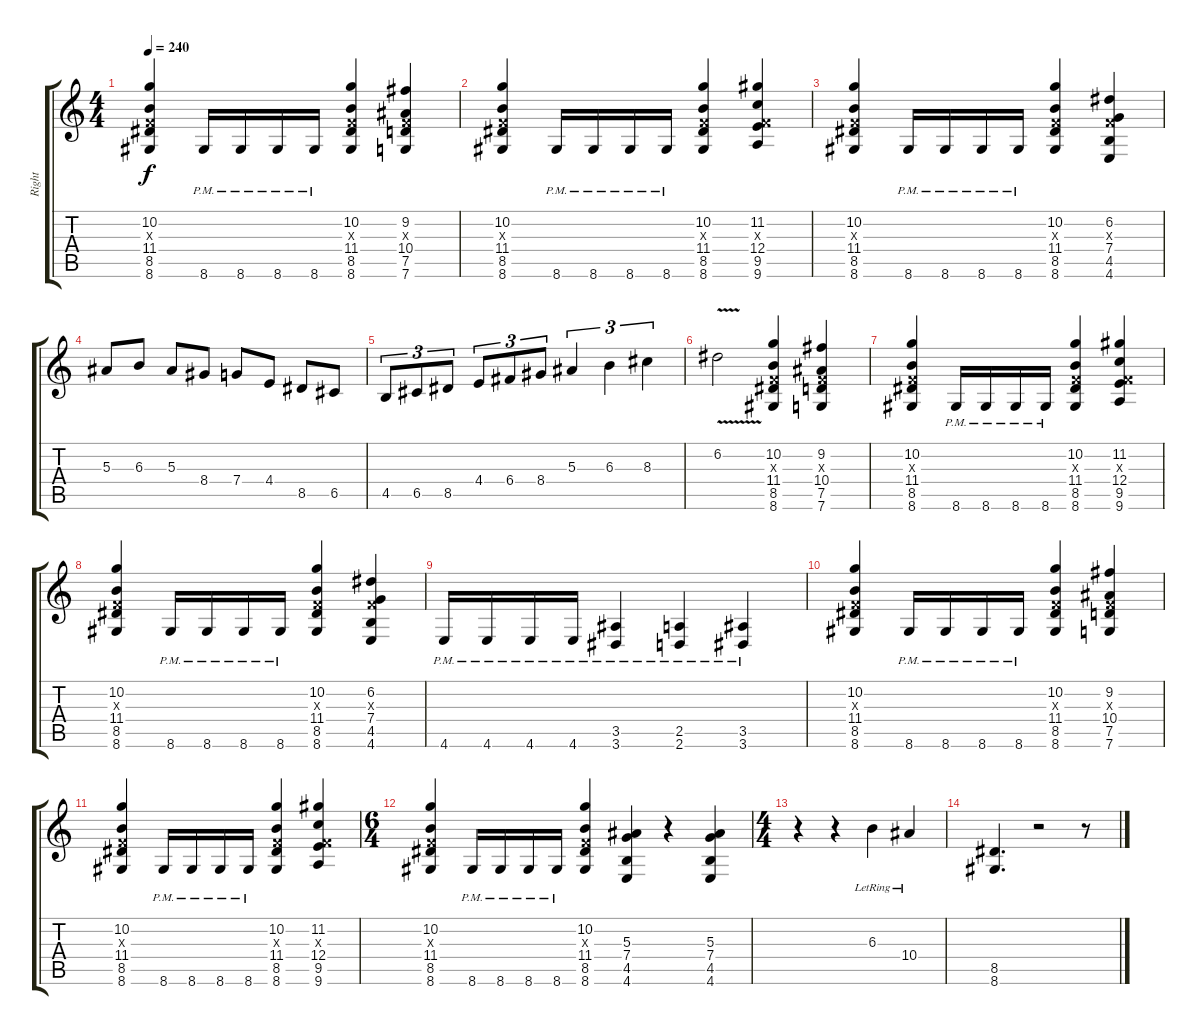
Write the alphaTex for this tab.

\track ("Right" "Right") {instrument distortionguitar}
\staff {score tabs}
\tuning (D4 A3 F3 C3 G2 C2) {hide}
\ts (4 4)
\tempo 240
\clef g2
\ks c
(10.2 0.3{x} 11.4 8.5 8.6).4{dy f} 8.6{pm}.16 8.6{pm}.16 8.6{pm}.16 8.6{pm}.16 (10.2 0.3{x} 11.4 8.5 8.6).4 (9.2 0.3{x} 10.4 7.5 7.6).4 |
(10.2 0.3{x} 11.4 8.5 8.6).4 8.6{pm}.16 8.6{pm}.16 8.6{pm}.16 8.6{pm}.16 (10.2 0.3{x} 11.4 8.5 8.6).4 (11.2 0.3{x} 12.4 9.5 9.6).4 |
(10.2 0.3{x} 11.4 8.5 8.6).4 8.6{pm}.16 8.6{pm}.16 8.6{pm}.16 8.6{pm}.16 (10.2 0.3{x} 11.4 8.5 8.6).4 (6.2 0.3{x} 7.4 4.5 4.6).4 |
5.3.8 6.3.8 5.3.8 8.4.8 7.4.8 4.4.8 8.5.8 6.5.8 |
4.5.8{tu (3 2)} 6.5.8{tu (3 2)} 8.5.8{tu (3 2)} 4.4.8{tu (3 2)} 6.4.8{tu (3 2)} 8.4.8{tu (3 2)} 5.3.4{tu (3 2)} 6.3.4{tu (3 2)} 8.3.4{tu (3 2)} |
6.2{v}.2 (10.2 0.3{x} 11.4 8.5 8.6).4 (9.2 0.3{x} 10.4 7.5 7.6).4 |
(10.2 0.3{x} 11.4 8.5 8.6).4 8.6{pm}.16 8.6{pm}.16 8.6{pm}.16 8.6{pm}.16 (10.2 0.3{x} 11.4 8.5 8.6).4 (11.2 0.3{x} 12.4 9.5 9.6).4 |
(10.2 0.3{x} 11.4 8.5 8.6).4 8.6{pm}.16 8.6{pm}.16 8.6{pm}.16 8.6{pm}.16 (10.2 0.3{x} 11.4 8.5 8.6).4 (6.2 0.3{x} 7.4 4.5 4.6).4 |
4.6{pm}.16 4.6{pm}.16 4.6{pm}.16 4.6{pm}.16 (3.5{pm} 3.6{pm}).4 (2.5{pm} 2.6{pm}).4 (3.5{pm} 3.6{pm}).4 |
(10.2 0.3{x} 11.4 8.5 8.6).4 8.6{pm}.16 8.6{pm}.16 8.6{pm}.16 8.6{pm}.16 (10.2 0.3{x} 11.4 8.5 8.6).4 (9.2 0.3{x} 10.4 7.5 7.6).4 |
(10.2 0.3{x} 11.4 8.5 8.6).4 8.6{pm}.16 8.6{pm}.16 8.6{pm}.16 8.6{pm}.16 (10.2 0.3{x} 11.4 8.5 8.6).4 (11.2 0.3{x} 12.4 9.5 9.6).4 |
\ts (6 4)
(10.2 0.3{x} 11.4 8.5 8.6).4 8.6{pm}.16 8.6{pm}.16 8.6{pm}.16 8.6{pm}.16 (10.2 0.3{x} 11.4 8.5 8.6).4 (5.3 7.4 4.5 4.6).4 r.4 (5.3 7.4 4.5 4.6).4 |
\ts (4 4)
r.4 r.4 6.3{lr}.4 10.4{lr}.4 |
(8.5 8.6).4{d} r.2 r.8
